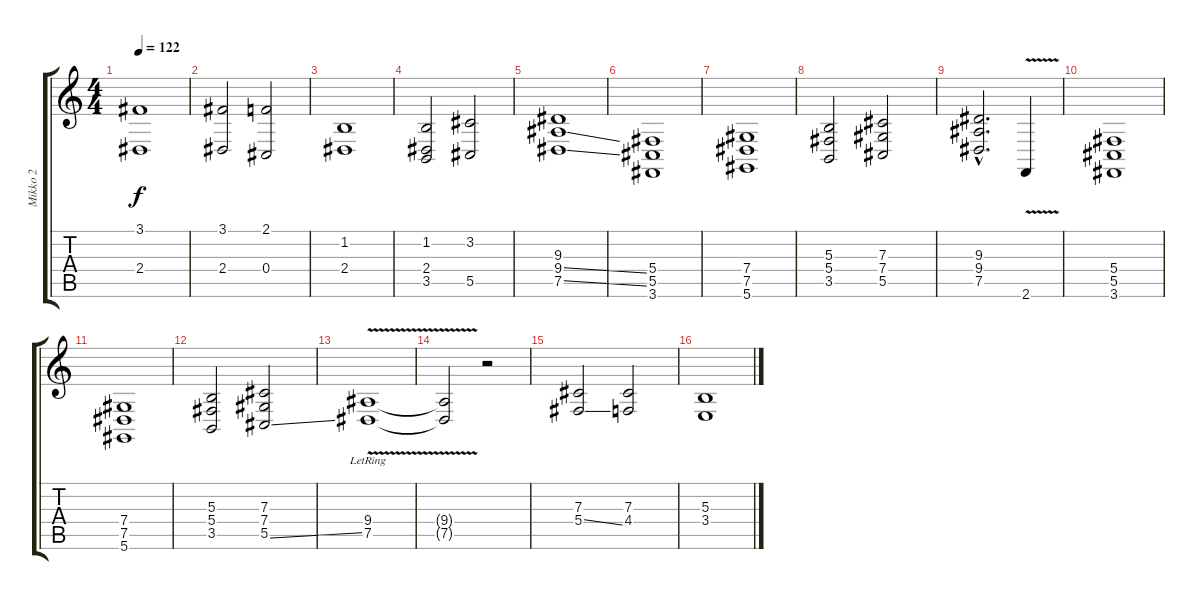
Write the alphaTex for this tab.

\track ("Mikko 2" "Mikko 2") {instrument stringensemble2}
\staff {score tabs}
\tuning (Eb4 Bb3 Gb3 Db3 Ab2 Eb2) {hide}
\ts (4 4)
\tempo 122
\clef g2
\ks c
(3.1 2.4).1{dy f} |
(3.1 2.4).2 (2.1 0.4).2 |
(1.2 2.4).1 |
(1.2 2.4 3.5).2 (3.2 5.5).2 |
(9.3 9.4{ss} 7.5{ss}).1 |
(5.4 5.5 3.6).1 |
(7.4 7.5 5.6).1 |
(5.3 5.4 3.5).2 (7.3 7.4 5.5).2 |
(9.3{hac} 9.4{hac} 7.5{hac}).2{d} 2.6{v}.4 |
(5.4 5.5 3.6).1 |
(7.4 7.5 5.6).1 |
(5.3 5.4 3.5).2 (7.3 7.4 5.5{ss}).2 |
(9.4{v} 7.5{v lr}).1 |
(9.4{t} 7.5{t}).2 r.2 |
(7.3 5.4{ss}).2 (7.3 4.4).2 |
(5.3 3.4).1
